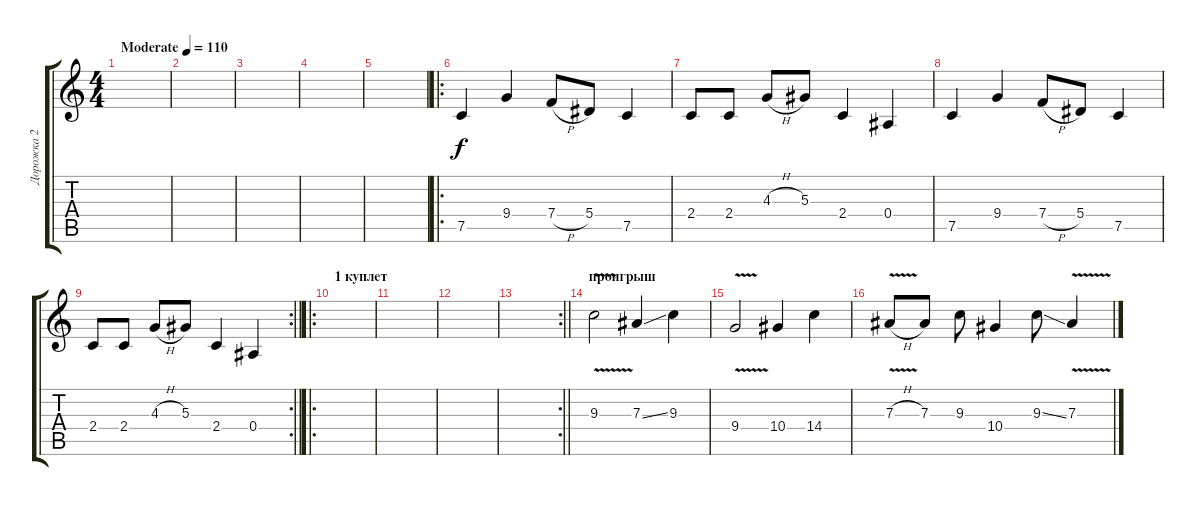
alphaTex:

\track ("Дорожка 2" "Дорожка 2") {instrument overdrivenguitar}
\staff {score tabs}
\tuning (C4 G3 Eb3 Bb2 F2 C2) {hide}
\ts (4 4)
\tempo (110 "Moderate")
\clef g2
\ks c
|
|
|
|
|
\ro
7.5.4 9.4.4 7.4{h}.8 5.4.8 7.5.4 |
2.4.8 2.4.8 4.3{h}.8 5.3.8 2.4.4 0.4.4 |
7.5.4 9.4.4 7.4{h}.8 5.4.8 7.5.4 |
\rc 2
\barLineRight lightlight
2.4.8 2.4.8 4.3{h}.8 5.3.8 2.4.4 0.4.4 |
\ro
\section ("" "1 куплет")
|
|
|
\rc 2
\barLineRight lightlight
|
\section ("" "проигрыш")
9.3{v}.2 7.3{ss}.4 9.3.4 |
9.4{v}.2 10.4.4 14.4.4 |
7.3{v h}.8 7.3.8 9.3.8 10.4.4 9.3{ss}.8 7.3{v}.4
